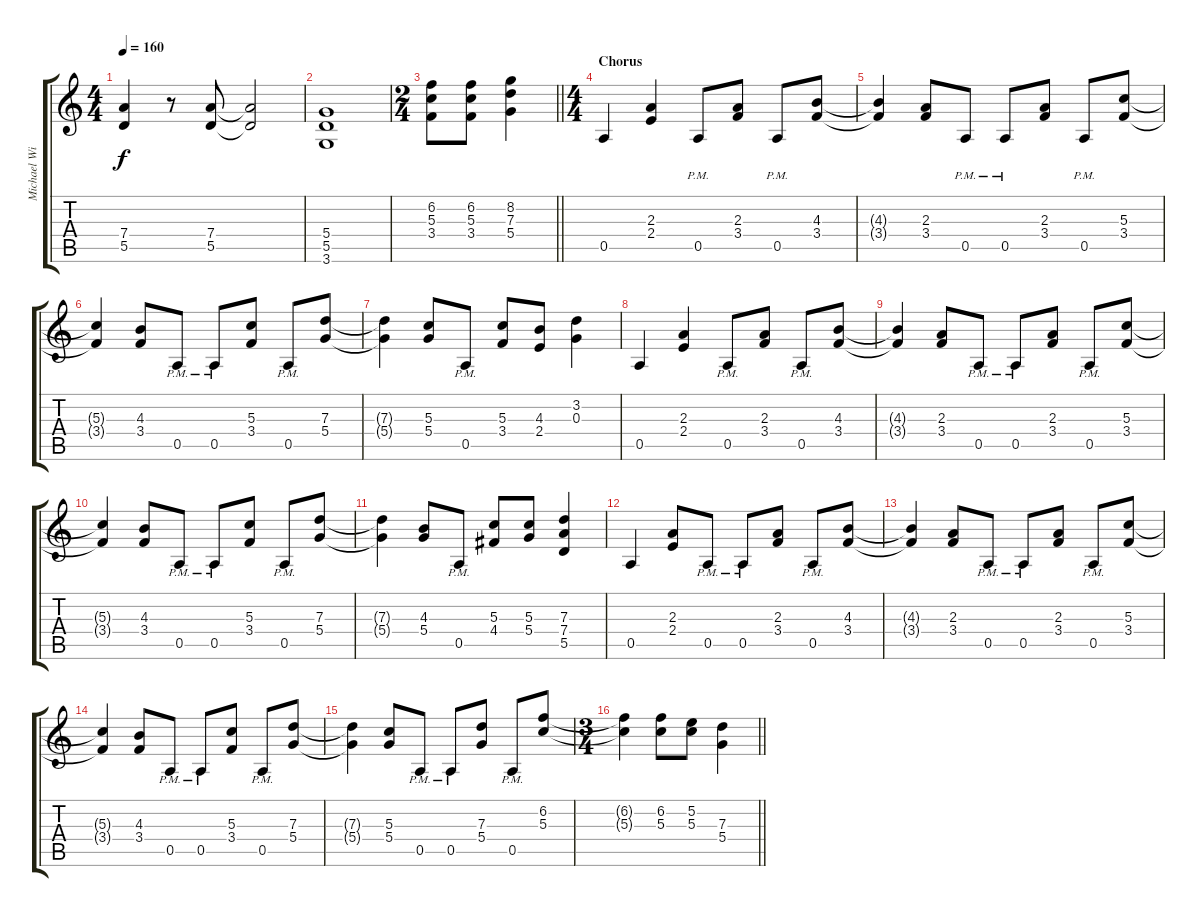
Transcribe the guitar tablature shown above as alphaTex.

\track ("Michael Wilton" "Michael Wi") {instrument distortionguitar}
\staff {score tabs}
\tuning (E4 B3 G3 D3 A2 E2) {hide}
\ts (4 4)
\tempo 160
\clef g2
\ks c
(7.4 5.5).4{dy f} r.8 (7.4 5.5).8 (7.4{t} 5.5{t}).2 |
(5.4 5.5 3.6).1 |
\ts (2 4)
\barLineRight lightlight
(6.2 5.3 3.4).8 (6.2 5.3 3.4).8 (8.2 7.3 5.4).4 |
\ts (4 4)
\section ("" "Chorus")
0.5.4 (2.3 2.4).4 0.5{pm}.8 (2.3 3.4).8 0.5{pm}.8 (4.3 3.4).8 |
(4.3{t} 3.4{t}).4 (2.3 3.4).8 0.5{pm}.8 0.5{pm}.8 (2.3 3.4).8 0.5{pm}.8 (5.3 3.4).8 |
(5.3{t} 3.4{t}).4 (4.3 3.4).8 0.5{pm}.8 0.5{pm}.8 (5.3 3.4).8 0.5{pm}.8 (7.3 5.4).8 |
(7.3{t} 5.4{t}).4 (5.3 5.4).8 0.5{pm}.8 (5.3 3.4).8 (4.3 2.4).8 (3.2 0.3).4 |
0.5.4 (2.3 2.4).4 0.5{pm}.8 (2.3 3.4).8 0.5{pm}.8 (4.3 3.4).8 |
(4.3{t} 3.4{t}).4 (2.3 3.4).8 0.5{pm}.8 0.5{pm}.8 (2.3 3.4).8 0.5{pm}.8 (5.3 3.4).8 |
(5.3{t} 3.4{t}).4 (4.3 3.4).8 0.5{pm}.8 0.5{pm}.8 (5.3 3.4).8 0.5{pm}.8 (7.3 5.4).8 |
(7.3{t} 5.4{t}).4 (4.3 5.4).8 0.5{pm}.8 (5.3 4.4).8 (5.3 5.4).8 (7.3 7.4 5.5).4 |
0.5.4 (2.3 2.4).8 0.5{pm}.8 0.5{pm}.8 (2.3 3.4).8 0.5{pm}.8 (4.3 3.4).8 |
(4.3{t} 3.4{t}).4 (2.3 3.4).8 0.5{pm}.8 0.5{pm}.8 (2.3 3.4).8 0.5{pm}.8 (5.3 3.4).8 |
(5.3{t} 3.4{t}).4 (4.3 3.4).8 0.5{pm}.8 0.5{pm}.8 (5.3 3.4).8 0.5{pm}.8 (7.3 5.4).8 |
(7.3{t} 5.4{t}).4 (5.3 5.4).8 0.5{pm}.8 0.5{pm}.8 (7.3 5.4).8 0.5{pm}.8 (6.2 5.3).8 |
\ts (3 4)
\barLineRight lightlight
(6.2{t} 5.3{t}).4 (6.2 5.3).8 (5.2 5.3).8 (7.3 5.4).4
